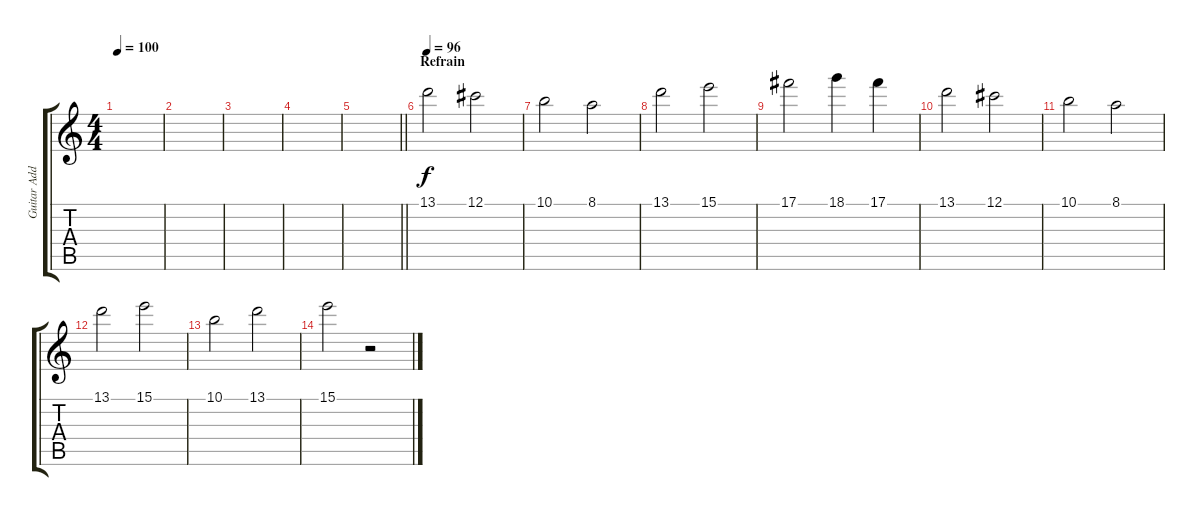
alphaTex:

\track ("Guitar Add. #3" "Guitar Add") {instrument overdrivenguitar}
\staff {score tabs}
\tuning (Db4 Ab3 E3 B2 Gb2 B1) {hide}
\ts (4 4)
\tempo 100
\clef g2
\ks c
|
|
|
|
\barLineRight lightlight
|
\section ("" "Refrain")
\tempo 96
13.1.2 12.1.2 |
10.1.2 8.1.2 |
13.1.2 15.1.2 |
17.1.2 18.1.4 17.1.4 |
13.1.2 12.1.2 |
10.1.2 8.1.2 |
13.1.2 15.1.2 |
10.1.2 13.1.2 |
15.1.2 r.2
